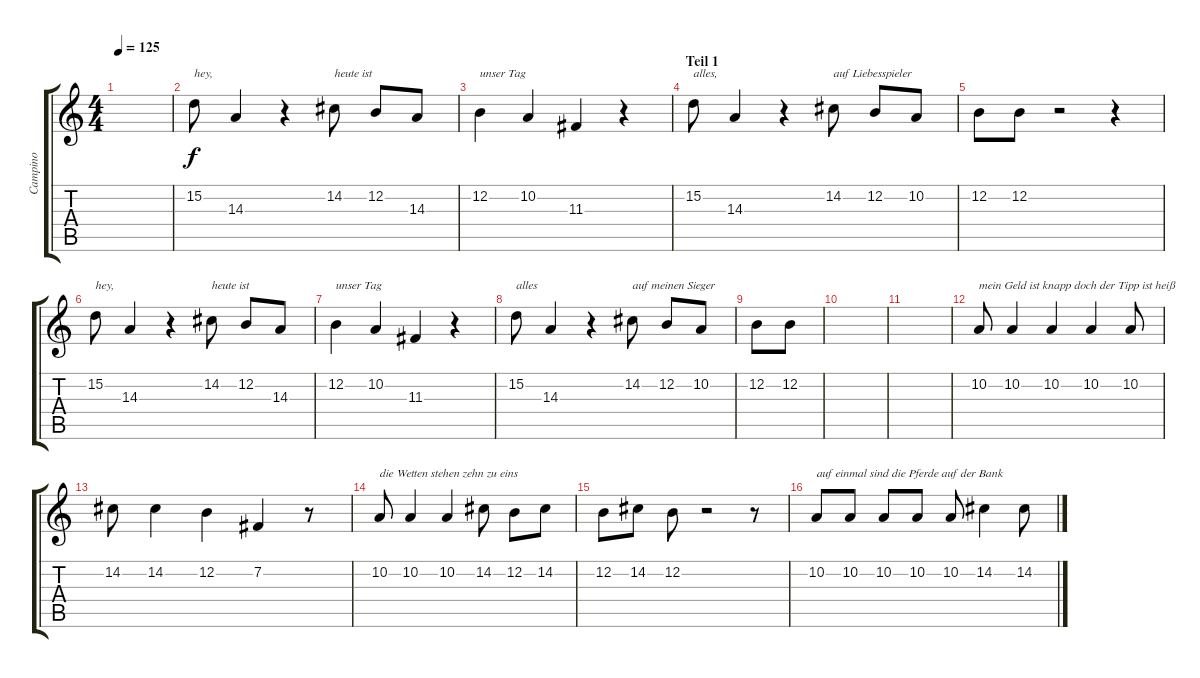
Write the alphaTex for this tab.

\track ("Campino" "Campino") {instrument tenorsax}
\staff {score tabs}
\tuning (E4 B3 G3 D3 A2 E2) {hide}
\ts (4 4)
\tempo 125
\clef g2
\ks c
|
15.2.8{txt "hey,"} 14.3.4 r.4 14.2.8{txt "heute ist"} 12.2.8 14.3.8 |
12.2.4{txt "unser Tag"} 10.2.4 11.3.4 r.4 |
\section ("" "Teil 1")
15.2.8{txt "alles,"} 14.3.4 r.4 14.2.8{txt "auf Liebesspieler"} 12.2.8 10.2.8 |
12.2.8 12.2.8 r.2 r.4 |
15.2.8{txt "hey,"} 14.3.4 r.4 14.2.8{txt "heute ist"} 12.2.8 14.3.8 |
12.2.4{txt "unser Tag"} 10.2.4 11.3.4 r.4 |
15.2.8{txt "alles"} 14.3.4 r.4 14.2.8{txt "auf meinen Sieger"} 12.2.8 10.2.8 |
12.2.8 12.2.8 |
|
|
10.2.8{txt "mein Geld ist knapp doch der Tipp ist heiß"} 10.2.4 10.2.4 10.2.4 10.2.8 |
14.2.8 14.2.4 12.2.4 7.2.4 r.8 |
10.2.8{txt "die Wetten stehen zehn zu eins"} 10.2.4 10.2.4 14.2.8 12.2.8 14.2.8 |
12.2.8 14.2.8 12.2.8 r.2 r.8 |
10.2.8{txt "auf einmal sind die Pferde auf der Bank"} 10.2.8 10.2.8 10.2.8 10.2.8 14.2.4 14.2.8
